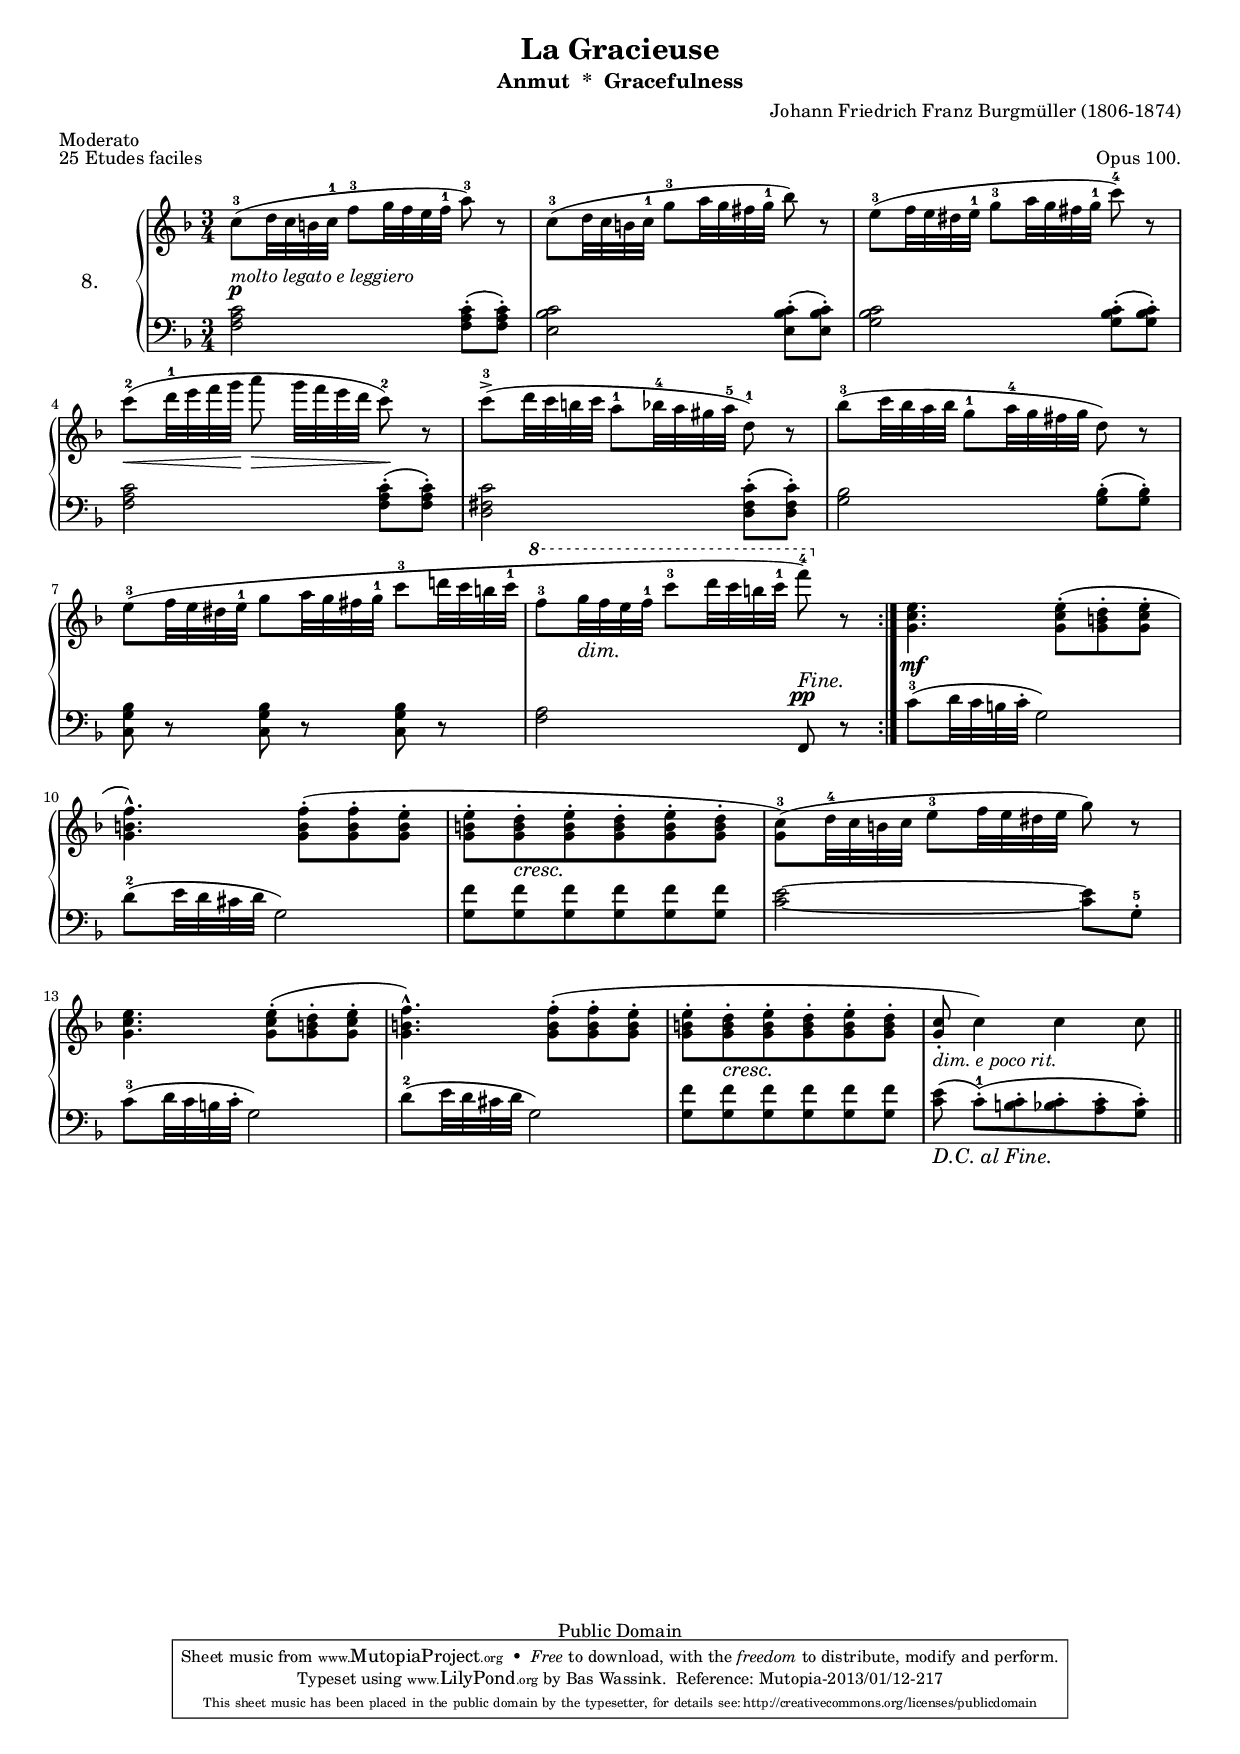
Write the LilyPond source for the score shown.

\version "2.16.0"
#(set-global-staff-size 16)
\include "nederlands.ly"
\header {
  title             = "La Gracieuse"
  subtitle          = "Anmut  *  Gracefulness"
  composer          = "Johann Friedrich Franz Burgmüller (1806-1874)"
  opus              = "Opus 100."
  piece             = "25 Etudes faciles"
  meter             = "Moderato"
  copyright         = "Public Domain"
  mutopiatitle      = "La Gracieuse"
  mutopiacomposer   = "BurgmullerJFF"
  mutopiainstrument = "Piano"
  date              = "19th Century"
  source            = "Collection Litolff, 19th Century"
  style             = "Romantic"
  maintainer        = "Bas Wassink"
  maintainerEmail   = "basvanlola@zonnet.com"

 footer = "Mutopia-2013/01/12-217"
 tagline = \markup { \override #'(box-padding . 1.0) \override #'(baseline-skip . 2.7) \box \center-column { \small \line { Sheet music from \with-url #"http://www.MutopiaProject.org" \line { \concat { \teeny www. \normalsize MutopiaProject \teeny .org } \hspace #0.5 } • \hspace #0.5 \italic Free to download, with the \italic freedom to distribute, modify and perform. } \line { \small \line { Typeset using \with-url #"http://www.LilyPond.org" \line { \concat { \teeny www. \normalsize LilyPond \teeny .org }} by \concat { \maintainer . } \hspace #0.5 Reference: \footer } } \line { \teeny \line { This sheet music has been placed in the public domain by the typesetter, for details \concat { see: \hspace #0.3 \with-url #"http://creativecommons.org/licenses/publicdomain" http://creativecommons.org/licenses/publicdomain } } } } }
}

Global =  {\key f\major \time 3/4}


VoiceI =  \relative c'' {
  \repeat volta 2 {
  \stemNeutral  c8[-3 ( d32 c b c-1] f8[-3 g32 f e f-1 ] a8)-3 r
   c,[-3 ( d32 c b c-1] g'8[-3 a32 g fis g-1 ] bes8) r
   e,[-3 ( f32 e dis e-1] g8[-3 a32 g fis g-1 ]  c8)-4 r
   c[-2\< ( d32-1 e f g\!] a8\>  g32[ f e d ] c8)-2\! r
  
  c[->-3 (
  d32 c b c]  a8[-1 bes32-4 a gis a-5] d,8)-1 r
  bes'[-3 ( c32 bes a bes]  g8[-1 a32-4 g fis g ]  d8) r
   e[-3 ( f32 e dis e-1]  g8[ a32 g fis g-1]  c8[-3 d!32 c b c-1]

  \ottava #1
   f8[-3 g32\dim f\! e f-1] c'8[-3 d32 c b c-1 ] f8)-4 \ottava #0 r
  }
  
  <g,,, c e>4. <g c e >8[-.( <g b d>-. <g c e>-.]
  <g b  f'>4.-^) <g b f' >8[-.( <g b f'>-. <g b e>-.]
  <g b e>[-. <g b d>_\cresc-. <g b e>-.\! <g b d>-. <g b e>-. <g b d>-.]
  <g c >8[)-3( d'32-4 c b c] e8[-3 f32 e dis e]  g8) r
  
  <g, c e>4. <g c e >8[-.( <g b d>-. <g c e>-.]
  <g b  f'>4.-^) <g b f' >8[-.( <g b f'>-. <g b e>-.]
  <g b e>[-. <g b d>_\cresc-. <g b e>-.\! <g b d>-. <g b e>-. <g b d>-.]
  <g c>-._\markup{\italic "dim. e poco rit."} c4) c c8
  \bar "||"
  }

VoiceII =  \relative c {
  <f a c>2^\markup{\italic "molto legato e leggiero"}^\p <f a c >8-.( <f a c>)-.
  <e bes' c>2 <e bes' c >8-.( <e bes' c>)-.
  <g bes c>2 <g bes c >8-.( <g bes c>)-.
  <f a c>2 <f a c >8-.( <f a c>)-.

  <d fis c'>2 <d fis c' >8-.( <d fis c'>)-.
  <g bes>2 <g bes >8-.( <g bes>)-.
  <c, g' bes> r <c g' bes> r <c g' bes> r
  <f a>2 f,8^\pp^ \markup{\large {\italic "Fine."}} r
  
  c''8[-3^\mf ( d32 c b c-.]  g2)
   d'8[-2 ( e32 d cis d]  g,2)
  <g f'>8[ <g f'> <g f'> <g f'> <g f'> <g f'>]
  <c e>2 ~ <c e>8 g-.-5
  
  c8[-3 ( d32 c b c-.]  g2)
   d'8[-2 ( e32 d cis d]  g,2)
  <g f'>8[ <g f'> <g f'> <g f'> <g f'> <g f'>]
  <c e>_\markup{\large \italic "D.C. al Fine."}( c)[-.-1 ( <b c>-. <bes c>-. <a c>-. <g c>)-.]
  }

\score { {
\context PianoStaff <<
  \set PianoStaff.midiInstrument = "acoustic grand"
  \set PianoStaff.instrumentName = \markup{\large "8."}
  \context Staff = "up" <<
    \Global \clef treble
    \context Voice=VcI \VoiceI
  >>
  \context Staff = "down" <<
    \Global \clef bass
    \context Voice=VcII \VoiceII
  >>
>>
}
\layout {}

  \midi {
    \tempo 4 = 100
    }


}

